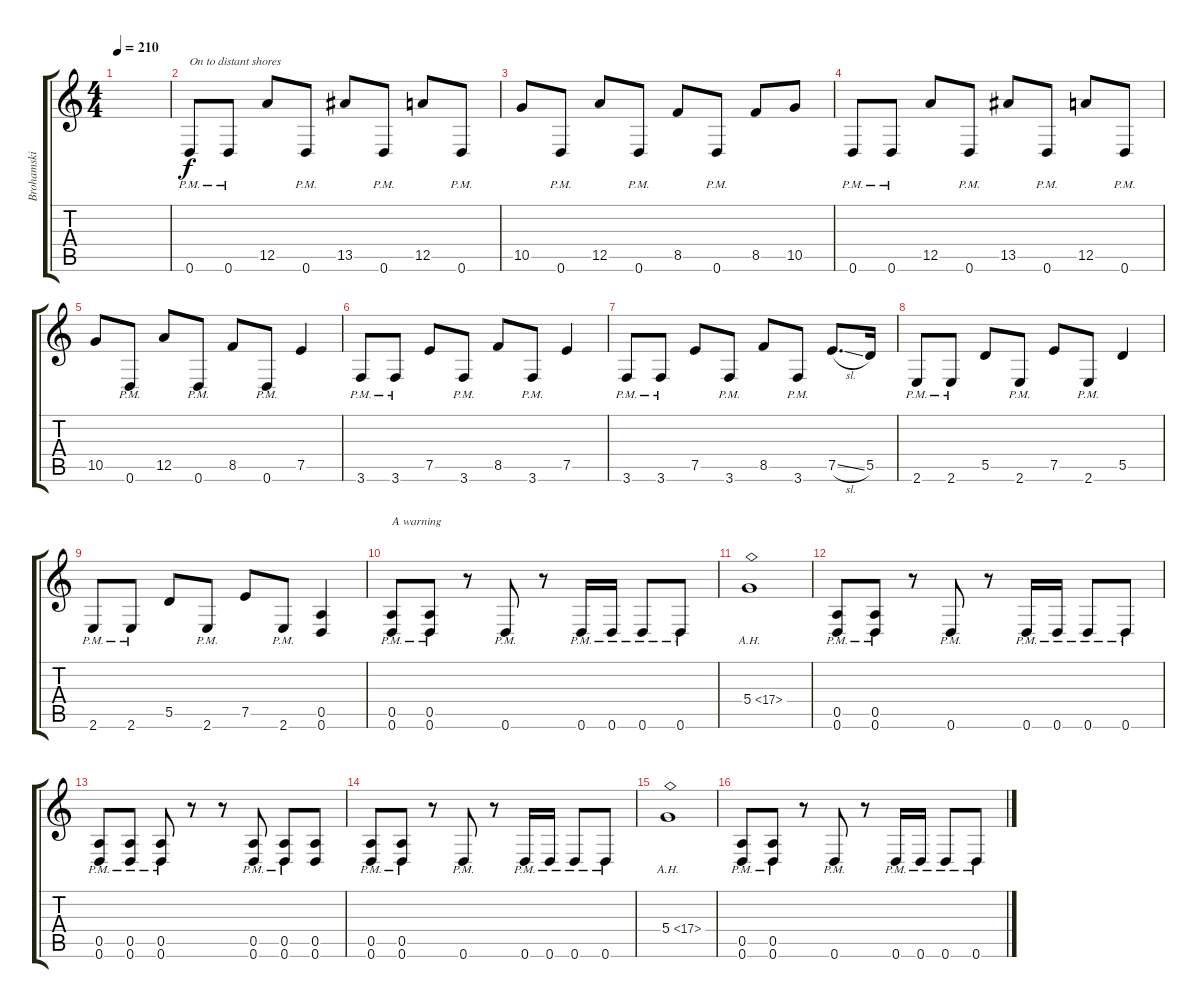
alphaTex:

\track ("Brohamski" "Brohamski") {instrument distortionguitar}
\staff {score tabs}
\tuning (E4 B3 G3 D3 A2 D2) {hide}
\ts (4 4)
\tempo 210
\clef g2
\ks c
|
0.6{pm}.8{txt "On to distant shores"} 0.6{pm}.8 12.5.8 0.6{pm}.8 13.5.8 0.6{pm}.8 12.5.8 0.6{pm}.8 |
10.5.8 0.6{pm}.8 12.5.8 0.6{pm}.8 8.5.8 0.6{pm}.8 8.5.8 10.5.8 |
0.6{pm}.8 0.6{pm}.8 12.5.8 0.6{pm}.8 13.5.8 0.6{pm}.8 12.5.8 0.6{pm}.8 |
10.5.8 0.6{pm}.8 12.5.8 0.6{pm}.8 8.5.8 0.6{pm}.8 7.5.4 |
3.6{pm}.8 3.6{pm}.8 7.5.8 3.6{pm}.8 8.5.8 3.6{pm}.8 7.5.4 |
3.6{pm}.8 3.6{pm}.8 7.5.8 3.6{pm}.8 8.5.8 3.6{pm}.8 7.5{sl}.8{d} 5.5.16 |
2.6{pm}.8 2.6{pm}.8 5.5.8 2.6{pm}.8 7.5.8 2.6{pm}.8 5.5.4 |
2.6{pm}.8 2.6{pm}.8 5.5.8 2.6{pm}.8 7.5.8 2.6{pm}.8 (0.5 0.6).4 |
(0.5{pm} 0.6{pm}).8{txt "A warning"} (0.5{pm} 0.6{pm}).8 r.8 0.6{pm}.8 r.8 0.6{pm}.16 0.6{pm}.16 0.6{pm}.8 0.6{pm}.8 |
5.4{ah 12}.1 |
(0.5{pm} 0.6{pm}).8 (0.5{pm} 0.6{pm}).8 r.8 0.6{pm}.8 r.8 0.6{pm}.16 0.6{pm}.16 0.6{pm}.8 0.6{pm}.8 |
(0.5{pm} 0.6{pm}).8 (0.5{pm} 0.6{pm}).8 (0.5{pm} 0.6{pm}).8 r.8 r.8 (0.5{pm} 0.6{pm}).8 (0.5{pm} 0.6{pm}).8 (0.5 0.6).8 |
(0.5{pm} 0.6{pm}).8 (0.5{pm} 0.6{pm}).8 r.8 0.6{pm}.8 r.8 0.6{pm}.16 0.6{pm}.16 0.6{pm}.8 0.6{pm}.8 |
5.4{ah 12}.1 |
(0.5{pm} 0.6{pm}).8 (0.5{pm} 0.6{pm}).8 r.8 0.6{pm}.8 r.8 0.6{pm}.16 0.6{pm}.16 0.6{pm}.8 0.6{pm}.8
